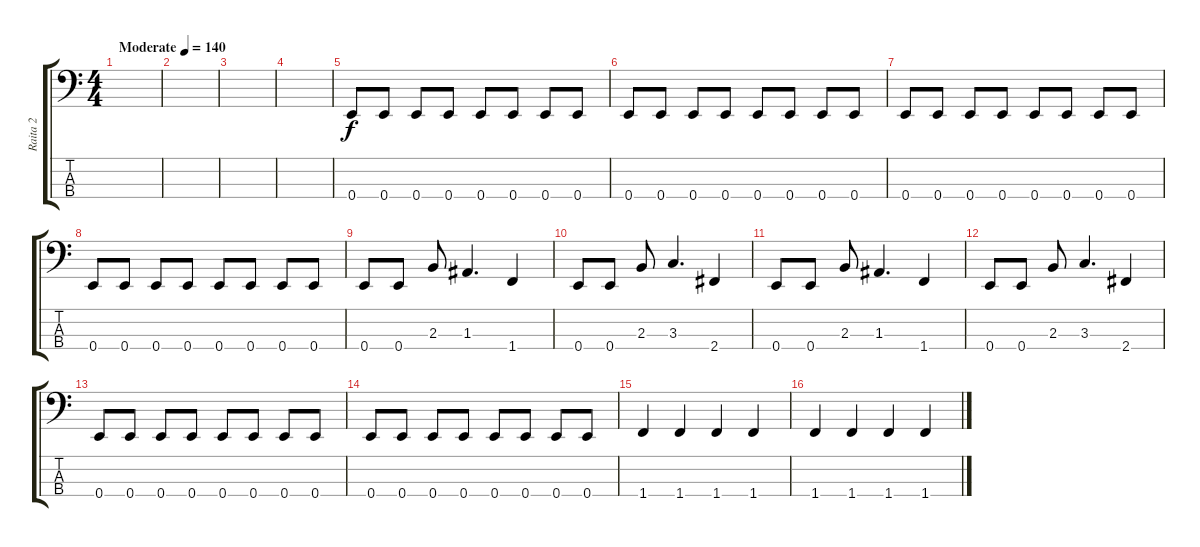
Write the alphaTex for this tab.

\track ("Raita 2" "Raita 2") {instrument electricbassfinger}
\staff {score tabs}
\tuning (G2 D2 A1 E1) {hide}
\ts (4 4)
\tempo (140 "Moderate")
\clef f4
\ks c
|
|
|
|
0.4.8 0.4.8 0.4.8 0.4.8 0.4.8 0.4.8 0.4.8 0.4.8 |
0.4.8 0.4.8 0.4.8 0.4.8 0.4.8 0.4.8 0.4.8 0.4.8 |
0.4.8 0.4.8 0.4.8 0.4.8 0.4.8 0.4.8 0.4.8 0.4.8 |
0.4.8 0.4.8 0.4.8 0.4.8 0.4.8 0.4.8 0.4.8 0.4.8 |
0.4.8 0.4.8 2.3.8 1.3.4{d} 1.4.4 |
0.4.8 0.4.8 2.3.8 3.3.4{d} 2.4.4 |
0.4.8 0.4.8 2.3.8 1.3.4{d} 1.4.4 |
0.4.8 0.4.8 2.3.8 3.3.4{d} 2.4.4 |
0.4.8 0.4.8 0.4.8 0.4.8 0.4.8 0.4.8 0.4.8 0.4.8 |
0.4.8 0.4.8 0.4.8 0.4.8 0.4.8 0.4.8 0.4.8 0.4.8 |
1.4.4 1.4.4 1.4.4 1.4.4 |
1.4.4 1.4.4 1.4.4 1.4.4
